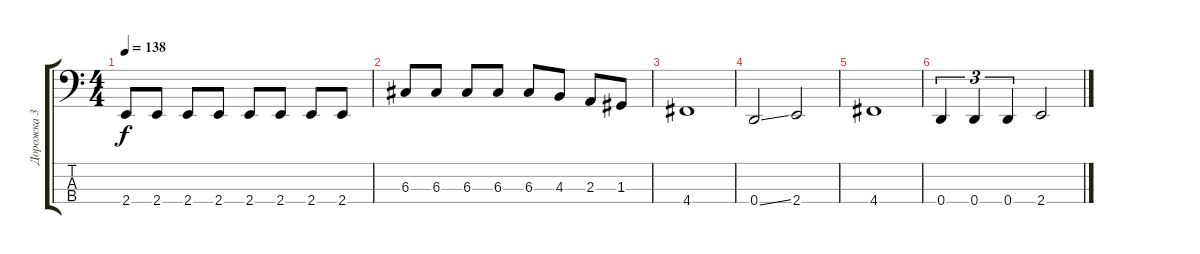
\track ("Дорожка 3" "Дорожка 3") {instrument electricbassfinger}
\staff {score tabs}
\tuning (F2 C2 G1 D1) {hide}
\ts (4 4)
\tempo 138
\clef f4
\ks c
2.4.8{dy f} 2.4.8 2.4.8 2.4.8 2.4.8 2.4.8 2.4.8 2.4.8 |
6.3.8 6.3.8 6.3.8 6.3.8 6.3.8 4.3.8 2.3.8 1.3.8 |
4.4.1 |
0.4{ss}.2 2.4.2 |
4.4.1 |
0.4.4{tu (3 2)} 0.4.4{tu (3 2)} 0.4.4{tu (3 2)} 2.4.2
